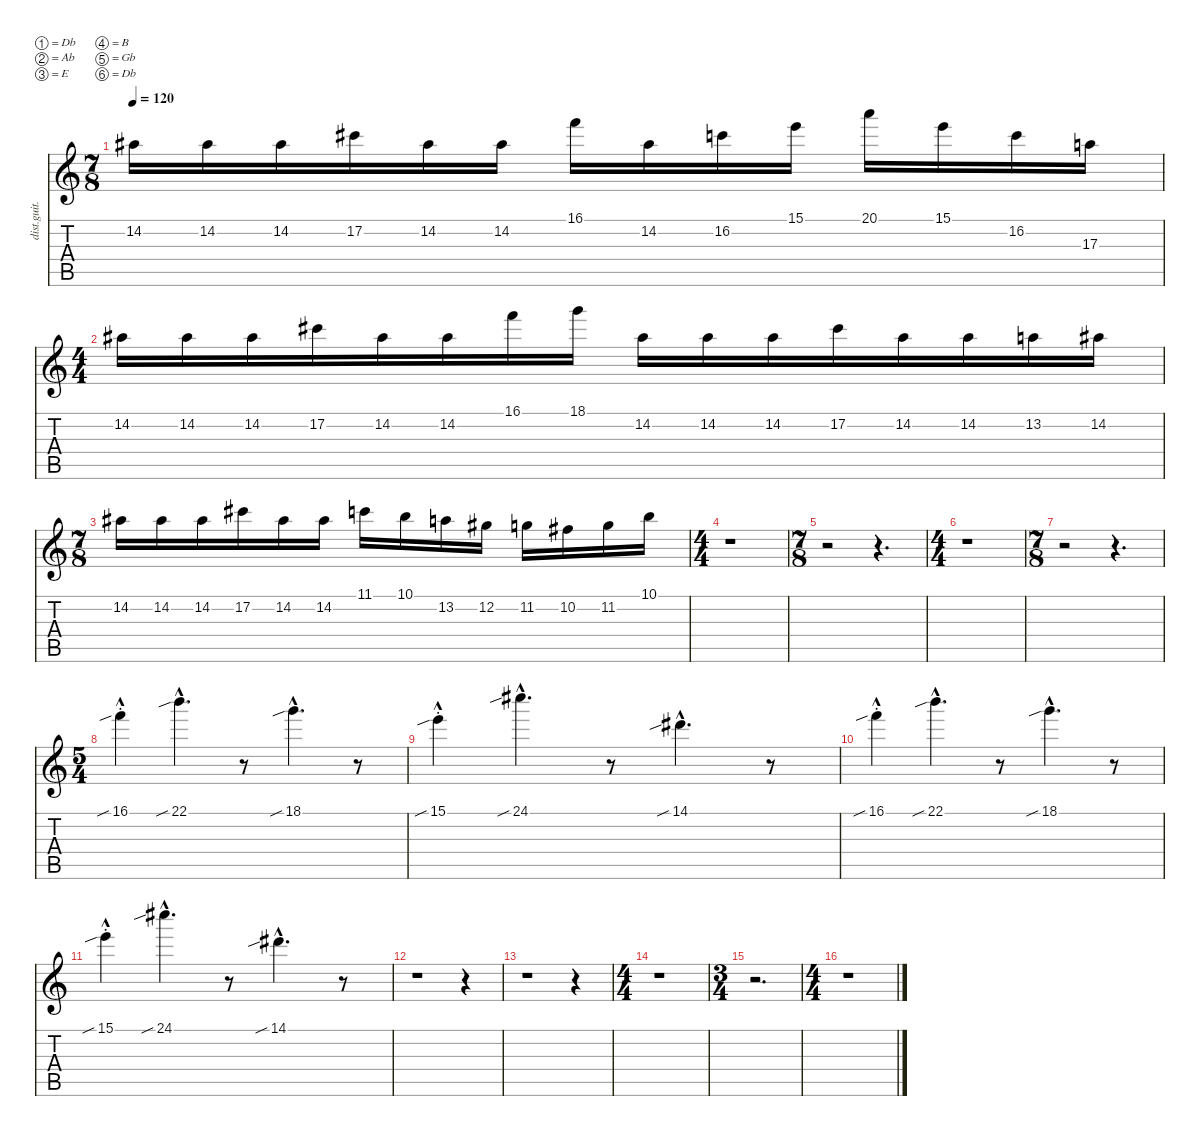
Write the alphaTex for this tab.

\defaultSystemsLayout 4
\hideDynamics
\bracketExtendMode nobrackets
\otherSystemsTrackNameOrientation horizontal
\track ("D. Waring Lead Gtr." "dist.guit.") {instrument distortionguitar}
\staff {score tabs}
\tuning (Db4 Ab3 E3 B2 Gb2 Db2)
\ts (7 8)
\beaming (8 3 2 2)
\tempo 120
\clef g2
\ks c
14.2{acc #}.16{dy mf beam Down} 14.2{acc #}.16{beam Down} 14.2{acc #}.16{beam Down} 17.2{acc #}.16{beam Down} 14.2{acc #}.16{beam Down} 14.2{acc #}.16{beam Down} 16.1.16{beam Down} 14.2{acc #}.16{beam Down} 16.2.16{beam Down} 15.1.16{beam Down} 20.1.16{beam Down} 15.1.16{beam Down} 16.2.16{beam Down} 17.3.16{beam Down} |
\ts (4 4)
\beaming (8 4 4)
14.2{acc #}.16{beam Down} 14.2{acc #}.16{beam Down} 14.2{acc #}.16{beam Down} 17.2{acc #}.16{beam Down} 14.2{acc #}.16{beam Down} 14.2{acc #}.16{beam Down} 16.1.16{beam Down} 18.1.16{beam Down} 14.2{acc #}.16{beam Down} 14.2{acc #}.16{beam Down} 14.2{acc #}.16{beam Down} 17.2{acc #}.16{beam Down} 14.2{acc #}.16{beam Down} 14.2{acc #}.16{beam Down} 13.2.16{beam Down} 14.2{acc #}.16{beam Down} |
\ts (7 8)
\beaming (8 3 2 2)
14.2{acc #}.16{beam Down} 14.2{acc #}.16{beam Down} 14.2{acc #}.16{beam Down} 17.2{acc #}.16{beam Down} 14.2{acc #}.16{beam Down} 14.2{acc #}.16{beam Down} 11.1.16{beam Down} 10.1.16{beam Down} 13.2.16{beam Down} 12.2{acc #}.16{beam Down} 11.2.16{beam Down} 10.2{acc #}.16{beam Down} 11.2.16{beam Down} 10.1.16{beam Down} |
\ts (4 4)
\beaming (8 4 4)
r.1{beam Down} |
\ts (7 8)
\beaming (8 3 2 2)
r.2{beam Down} r.4{d beam Down} |
\ts (4 4)
\beaming (8 4 4)
r.1{beam Down} |
\ts (7 8)
\beaming (8 3 2 2)
r.2{beam Down} r.4{d beam Down} |
\ts (5 4)
\beaming (8 6 4)
16.1{sib hac st}.4{dy f beam Down} 22.1{sib hac}.4{d beam Down} r.8{beam Down} 18.1{sib hac}.4{d beam Down} r.8{beam Down} |
15.1{sib hac st}.4{beam Down} 24.1{sib hac acc #}.4{d beam Down} r.8{beam Down} 14.1{sib hac acc #}.4{d beam Down} r.8{beam Down} |
16.1{sib hac st}.4{beam Down} 22.1{sib hac}.4{d beam Down} r.8{beam Down} 18.1{sib hac}.4{d beam Down} r.8{beam Down} |
15.1{sib hac st}.4{beam Down} 24.1{sib hac acc #}.4{d beam Down} r.8{beam Down} 14.1{sib hac acc #}.4{d beam Down} r.8{beam Down} |
r.1{beam Down} r.4{beam Down} |
r.1{beam Down} r.4{beam Down} |
\ts (4 4)
\beaming (8 4 4)
r.1{beam Down} |
\ts (3 4)
\beaming (8 2 2 2)
r.2{d beam Down} |
\ts (4 4)
\beaming (8 4 4)
r.1{beam Down}
